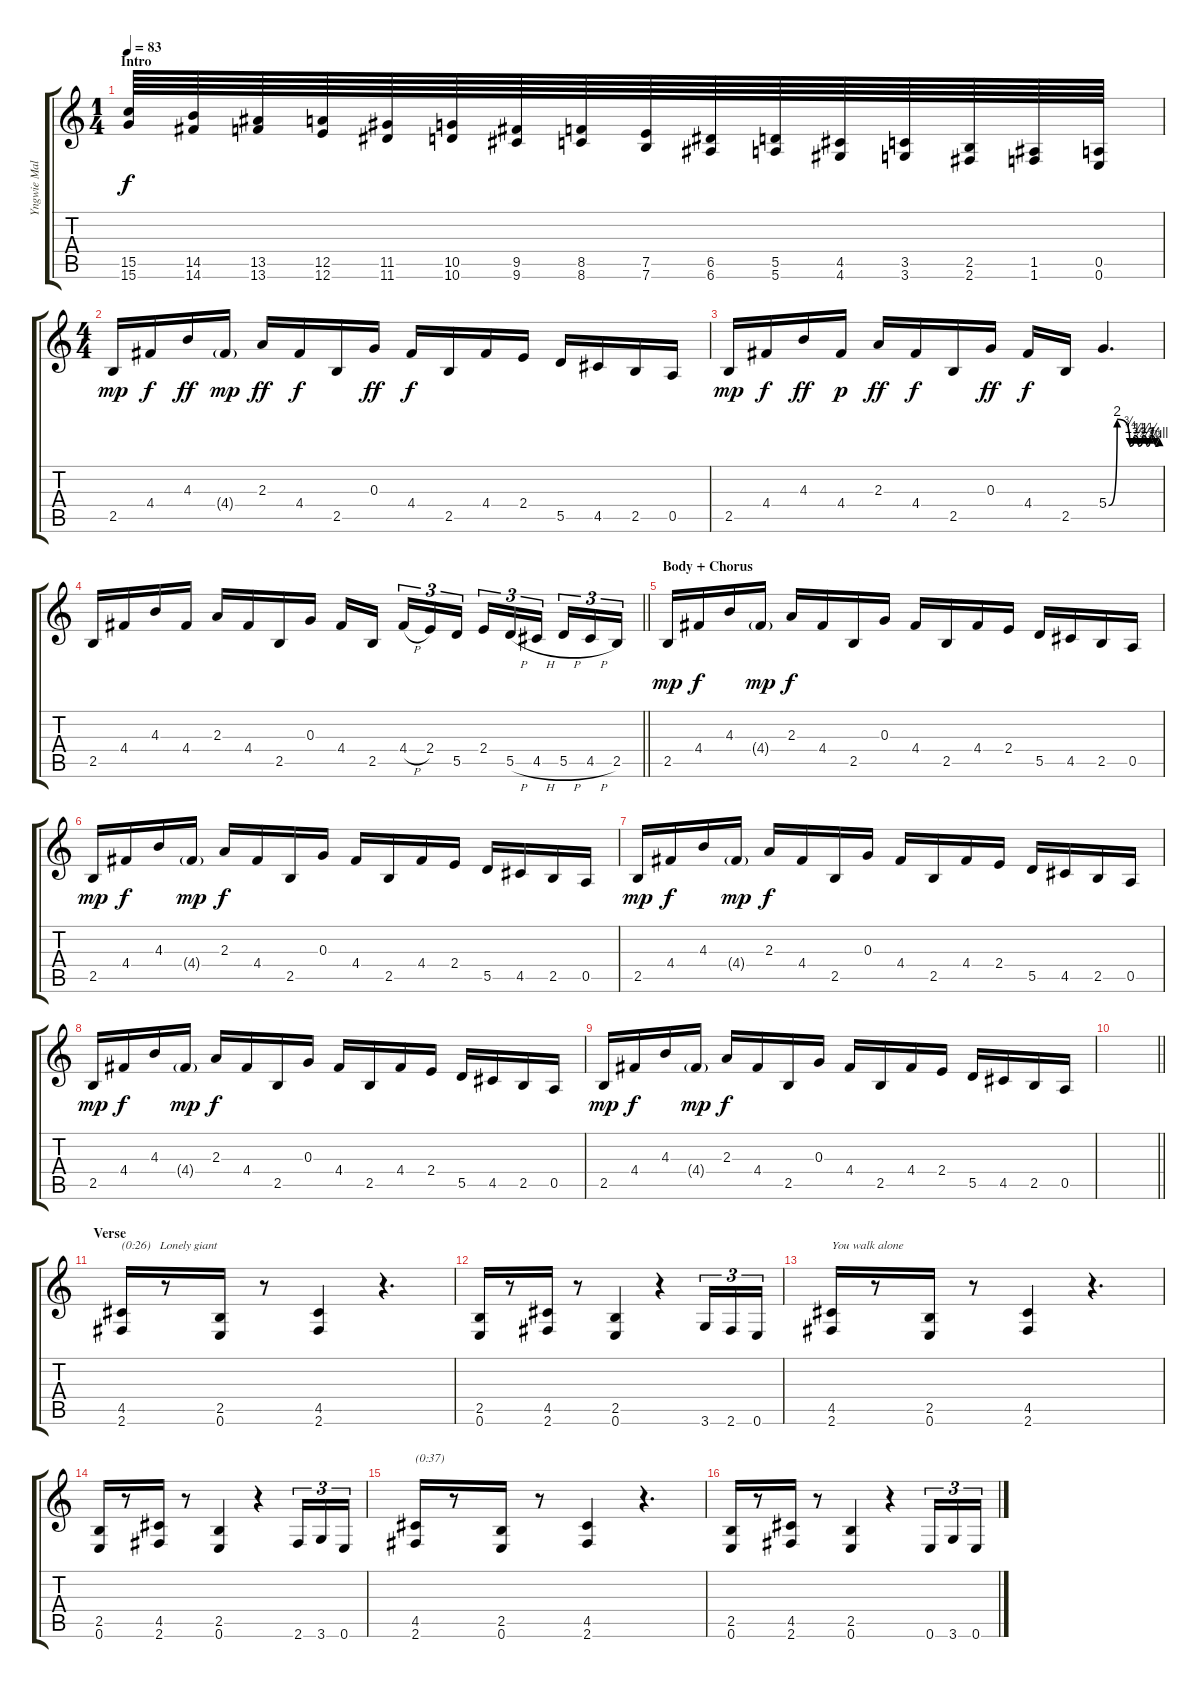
\track ("Yngwie Malmsteen" "Yngwie Mal") {instrument distortionguitar}
\staff {score tabs}
\tuning (E4 B3 G3 D3 A2 E2) {hide}
\ts (1 4)
\section ("" "Intro")
\tempo 83
\clef g2
\ks c
(15.5 15.6).64{dy f instrument distortionguitar} (14.5 14.6).64 (13.5 13.6).64 (12.5 12.6).64 (11.5 11.6).64 (10.5 10.6).64 (9.5 9.6).64 (8.5 8.6).64 (7.5 7.6).64 (6.5 6.6).64 (5.5 5.6).64 (4.5 4.6).64 (3.5 3.6).64 (2.5 2.6).64 (1.5 1.6).64 (0.5 0.6).64 |
\ts (4 4)
2.5.16{dy mp} 4.4.16{dy f} 4.3.16{dy ff} 4.4{g}.16{dy mp} 2.3.16{dy ff} 4.4.16{dy f} 2.5.16 0.3.16{dy ff} 4.4.16{dy f} 2.5.16 4.4.16 2.4.16 5.5.16{instrument guitarharmonics} 4.5.16{instrument distortionguitar} 2.5.16 0.5.16 |
2.5.16{dy mp} 4.4.16{dy f} 4.3.16{dy ff} 4.4.16{dy p} 2.3.16{dy ff} 4.4.16{dy f} 2.5.16 0.3.16{dy ff} 4.4.16{dy f} 2.5.16 5.4{be (custom 0 0 10 8 25 3 30 5 35 3 40 5 45 3 49 5 55 3 60 4)}.4{d instrument guitarharmonics} |
\barLineRight lightlight
2.5.16{instrument distortionguitar} 4.4.16 4.3.16 4.4.16 2.3.16 4.4.16 2.5.16 0.3.16 4.4.16 2.5.16{beam splitsecondary} 4.4{h}.16{tu (3 2)} 2.4.16{tu (3 2)} 5.5.16{tu (3 2)} 2.4.16{tu (3 2)} 5.5{h}.16{tu (3 2)} 4.5{h}.16{tu (3 2) beam splitsecondary} 5.5{h}.16{tu (3 2)} 4.5{h}.16{tu (3 2)} 2.5.16{tu (3 2)} |
\section ("" "Body + Chorus")
2.5.16{dy mp} 4.4.16{dy f} 4.3.16 4.4{g}.16{dy mp} 2.3.16{dy f} 4.4.16 2.5.16 0.3.16 4.4.16 2.5.16 4.4.16 2.4.16 5.5.16 4.5.16 2.5.16 0.5.16 |
2.5.16{dy mp} 4.4.16{dy f} 4.3.16 4.4{g}.16{dy mp} 2.3.16{dy f} 4.4.16 2.5.16 0.3.16 4.4.16 2.5.16 4.4.16 2.4.16 5.5.16 4.5.16 2.5.16 0.5.16 |
2.5.16{dy mp} 4.4.16{dy f} 4.3.16 4.4{g}.16{dy mp} 2.3.16{dy f} 4.4.16 2.5.16 0.3.16 4.4.16 2.5.16 4.4.16 2.4.16 5.5.16 4.5.16 2.5.16 0.5.16 |
2.5.16{dy mp} 4.4.16{dy f} 4.3.16 4.4{g}.16{dy mp} 2.3.16{dy f} 4.4.16 2.5.16 0.3.16 4.4.16 2.5.16 4.4.16 2.4.16 5.5.16 4.5.16 2.5.16 0.5.16 |
2.5.16{dy mp} 4.4.16{dy f} 4.3.16 4.4{g}.16{dy mp} 2.3.16{dy f} 4.4.16 2.5.16 0.3.16 4.4.16 2.5.16 4.4.16 2.4.16 5.5.16 4.5.16 2.5.16 0.5.16 |
\barLineRight lightlight
|
\section ("" "Verse")
(4.5 2.6).16{txt "(0:26)   Lonely giant"} r.8 (2.5 0.6).16 r.8 (4.5 2.6).4 r.4{d} |
(2.5 0.6).16 r.8 (4.5 2.6).16 r.8 (2.5 0.6).4 r.4 3.6.16{tu (3 2)} 2.6.16{tu (3 2)} 0.6.16{tu (3 2)} |
(4.5 2.6).16{txt "You walk alone"} r.8 (2.5 0.6).16 r.8 (4.5 2.6).4 r.4{d} |
(2.5 0.6).16 r.8 (4.5 2.6).16 r.8 (2.5 0.6).4 r.4 2.6.16{tu (3 2)} 3.6.16{tu (3 2)} 0.6.16{tu (3 2)} |
(4.5 2.6).16{txt "(0:37)"} r.8 (2.5 0.6).16 r.8 (4.5 2.6).4 r.4{d} |
(2.5 0.6).16 r.8 (4.5 2.6).16 r.8 (2.5 0.6).4 r.4 0.6.16{tu (3 2)} 3.6.16{tu (3 2)} 0.6.16{tu (3 2)}
